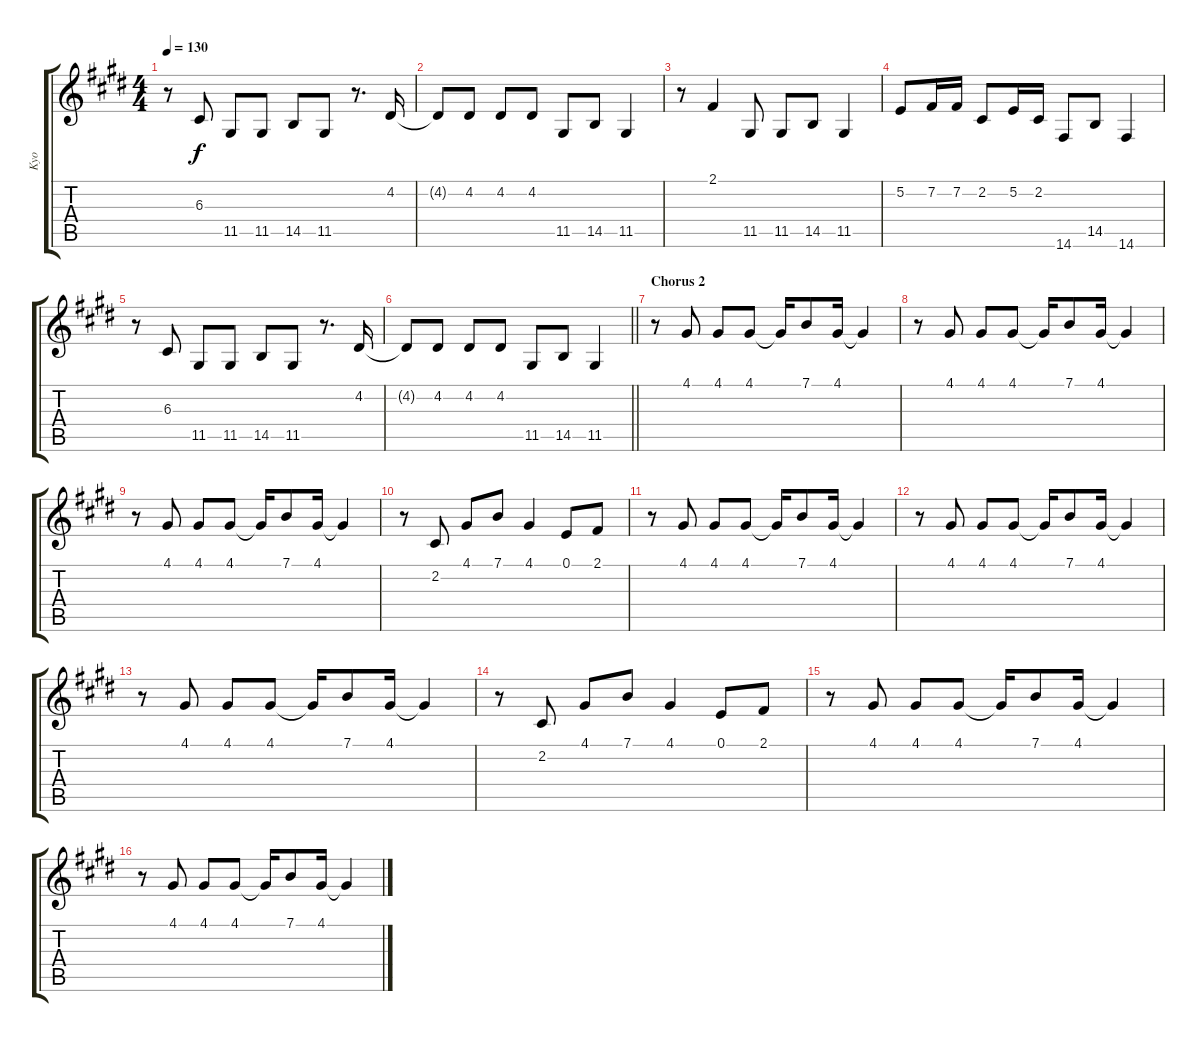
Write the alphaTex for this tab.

\track ("Kyo" "Kyo") {instrument sopranosax}
\staff {score tabs}
\tuning (E4 B3 G3 D3 A2 E2) {hide}
\ts (4 4)
\tempo 130
\clef g2
\ks e
r.8{dy f} 6.3.8 11.5.8 11.5.8 14.5.8 11.5.8 r.8{d} 4.2.16 |
4.2{t}.8 4.2.8 4.2.8 4.2.8 11.5.8 14.5.8 11.5.4 |
r.8 2.1.4 11.5.8 11.5.8 14.5.8 11.5.4 |
5.2.8 7.2.16 7.2.16 2.2.8 5.2.16 2.2.16 14.6.8 14.5.8 14.6.4 |
r.8 6.3.8 11.5.8 11.5.8 14.5.8 11.5.8 r.8{d} 4.2.16 |
\barLineRight lightlight
4.2{t}.8 4.2.8 4.2.8 4.2.8 11.5.8 14.5.8 11.5.4 |
\section ("" "Chorus 2")
r.8 4.1.8 4.1.8 4.1.8 4.1{t}.16 7.1.8 4.1.16 4.1{t}.4 |
r.8 4.1.8 4.1.8 4.1.8 4.1{t}.16 7.1.8 4.1.16 4.1{t}.4 |
r.8 4.1.8 4.1.8 4.1.8 4.1{t}.16 7.1.8 4.1.16 4.1{t}.4 |
r.8 2.2.8 4.1.8 7.1.8 4.1.4 0.1.8 2.1.8 |
r.8 4.1.8 4.1.8 4.1.8 4.1{t}.16 7.1.8 4.1.16 4.1{t}.4 |
r.8 4.1.8 4.1.8 4.1.8 4.1{t}.16 7.1.8 4.1.16 4.1{t}.4 |
r.8 4.1.8 4.1.8 4.1.8 4.1{t}.16 7.1.8 4.1.16 4.1{t}.4 |
r.8 2.2.8 4.1.8 7.1.8 4.1.4 0.1.8 2.1.8 |
r.8 4.1.8 4.1.8 4.1.8 4.1{t}.16 7.1.8 4.1.16 4.1{t}.4 |
r.8 4.1.8 4.1.8 4.1.8 4.1{t}.16 7.1.8 4.1.16 4.1{t}.4
